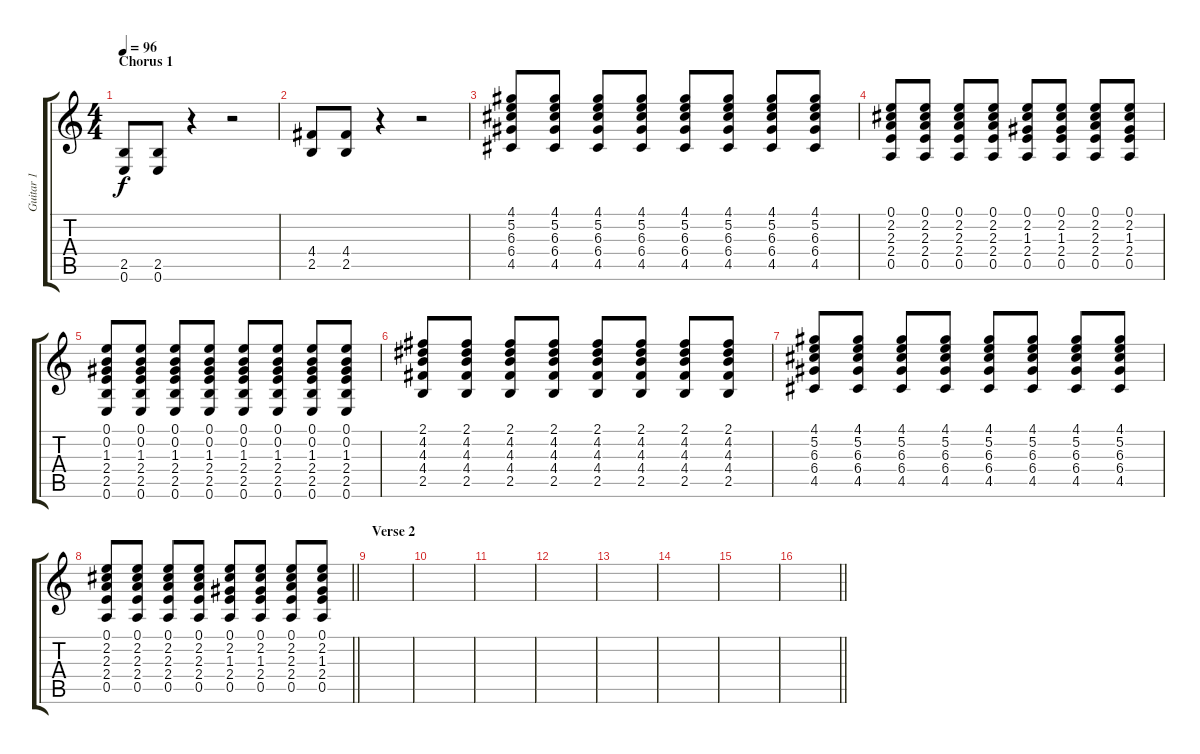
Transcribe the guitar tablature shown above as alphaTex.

\track ("Guitar 1" "Guitar 1") {instrument distortionguitar}
\staff {score tabs}
\tuning (E4 B3 G3 D3 A2 E2) {hide}
\ts (4 4)
\section ("" "Chorus 1")
\tempo 96
\clef g2
\ks c
(2.5 0.6).8{dy f} (2.5 0.6).8 r.4 r.2 |
(4.4 2.5).8 (4.4 2.5).8 r.4 r.2 |
(4.1 5.2 6.3 6.4 4.5).8 (4.1 5.2 6.3 6.4 4.5).8 (4.1 5.2 6.3 6.4 4.5).8 (4.1 5.2 6.3 6.4 4.5).8 (4.1 5.2 6.3 6.4 4.5).8 (4.1 5.2 6.3 6.4 4.5).8 (4.1 5.2 6.3 6.4 4.5).8 (4.1 5.2 6.3 6.4 4.5).8 |
(0.1 2.2 2.3 2.4 0.5).8 (0.1 2.2 2.3 2.4 0.5).8 (0.1 2.2 2.3 2.4 0.5).8 (0.1 2.2 2.3 2.4 0.5).8 (0.1 2.2 1.3 2.4 0.5).8 (0.1 2.2 1.3 2.4 0.5).8 (0.1 2.2 2.3 2.4 0.5).8 (0.1 2.2 1.3 2.4 0.5).8 |
(0.1 0.2 1.3 2.4 2.5 0.6).8 (0.1 0.2 1.3 2.4 2.5 0.6).8 (0.1 0.2 1.3 2.4 2.5 0.6).8 (0.1 0.2 1.3 2.4 2.5 0.6).8 (0.1 0.2 1.3 2.4 2.5 0.6).8 (0.1 0.2 1.3 2.4 2.5 0.6).8 (0.1 0.2 1.3 2.4 2.5 0.6).8 (0.1 0.2 1.3 2.4 2.5 0.6).8 |
(2.1 4.2 4.3 4.4 2.5).8 (2.1 4.2 4.3 4.4 2.5).8 (2.1 4.2 4.3 4.4 2.5).8 (2.1 4.2 4.3 4.4 2.5).8 (2.1 4.2 4.3 4.4 2.5).8 (2.1 4.2 4.3 4.4 2.5).8 (2.1 4.2 4.3 4.4 2.5).8 (2.1 4.2 4.3 4.4 2.5).8 |
(4.1 5.2 6.3 6.4 4.5).8 (4.1 5.2 6.3 6.4 4.5).8 (4.1 5.2 6.3 6.4 4.5).8 (4.1 5.2 6.3 6.4 4.5).8 (4.1 5.2 6.3 6.4 4.5).8 (4.1 5.2 6.3 6.4 4.5).8 (4.1 5.2 6.3 6.4 4.5).8 (4.1 5.2 6.3 6.4 4.5).8 |
\barLineRight lightlight
(0.1 2.2 2.3 2.4 0.5).8 (0.1 2.2 2.3 2.4 0.5).8 (0.1 2.2 2.3 2.4 0.5).8 (0.1 2.2 2.3 2.4 0.5).8 (0.1 2.2 1.3 2.4 0.5).8 (0.1 2.2 1.3 2.4 0.5).8 (0.1 2.2 2.3 2.4 0.5).8 (0.1 2.2 1.3 2.4 0.5).8 |
\section ("" "Verse 2")
|
|
|
|
|
|
|
\barLineRight lightlight
